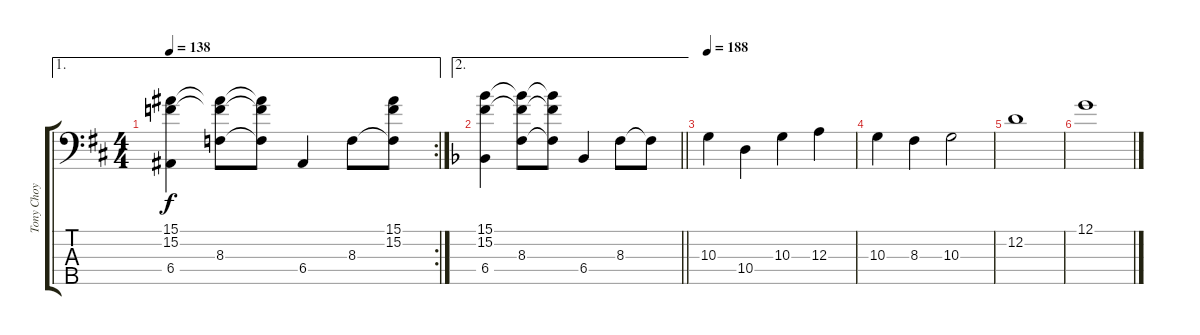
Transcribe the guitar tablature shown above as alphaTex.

\track ("Tony Choy" "Tony Choy") {instrument electricbassfinger}
\staff {score tabs}
\tuning (G2 D2 A1 E1 B0) {hide}
\ae 1
\rc 2
\ts (4 4)
\tempo 138
\clef f4
\ks d
(15.1 15.2 6.4).4{dy f} (15.1{t} 15.2{t} 8.3).8 (15.1{t} 15.2{t} 8.3{t}).8 6.4.4 8.3.8 (15.1 15.2 8.3{t}).8 |
\ae 2
\barLineRight lightlight
\ks f
(15.1 15.2 6.4).4 (15.1{t} 15.2{t} 8.3).8 (15.1{t} 15.2{t} 8.3{t}).8 6.4.4 8.3.8 8.3{t}.8 |
\tempo 188
10.3.4 10.4.4 10.3.4 12.3.4 |
10.3.4 8.3.4 10.3.2 |
12.2.1 |
12.1.1
